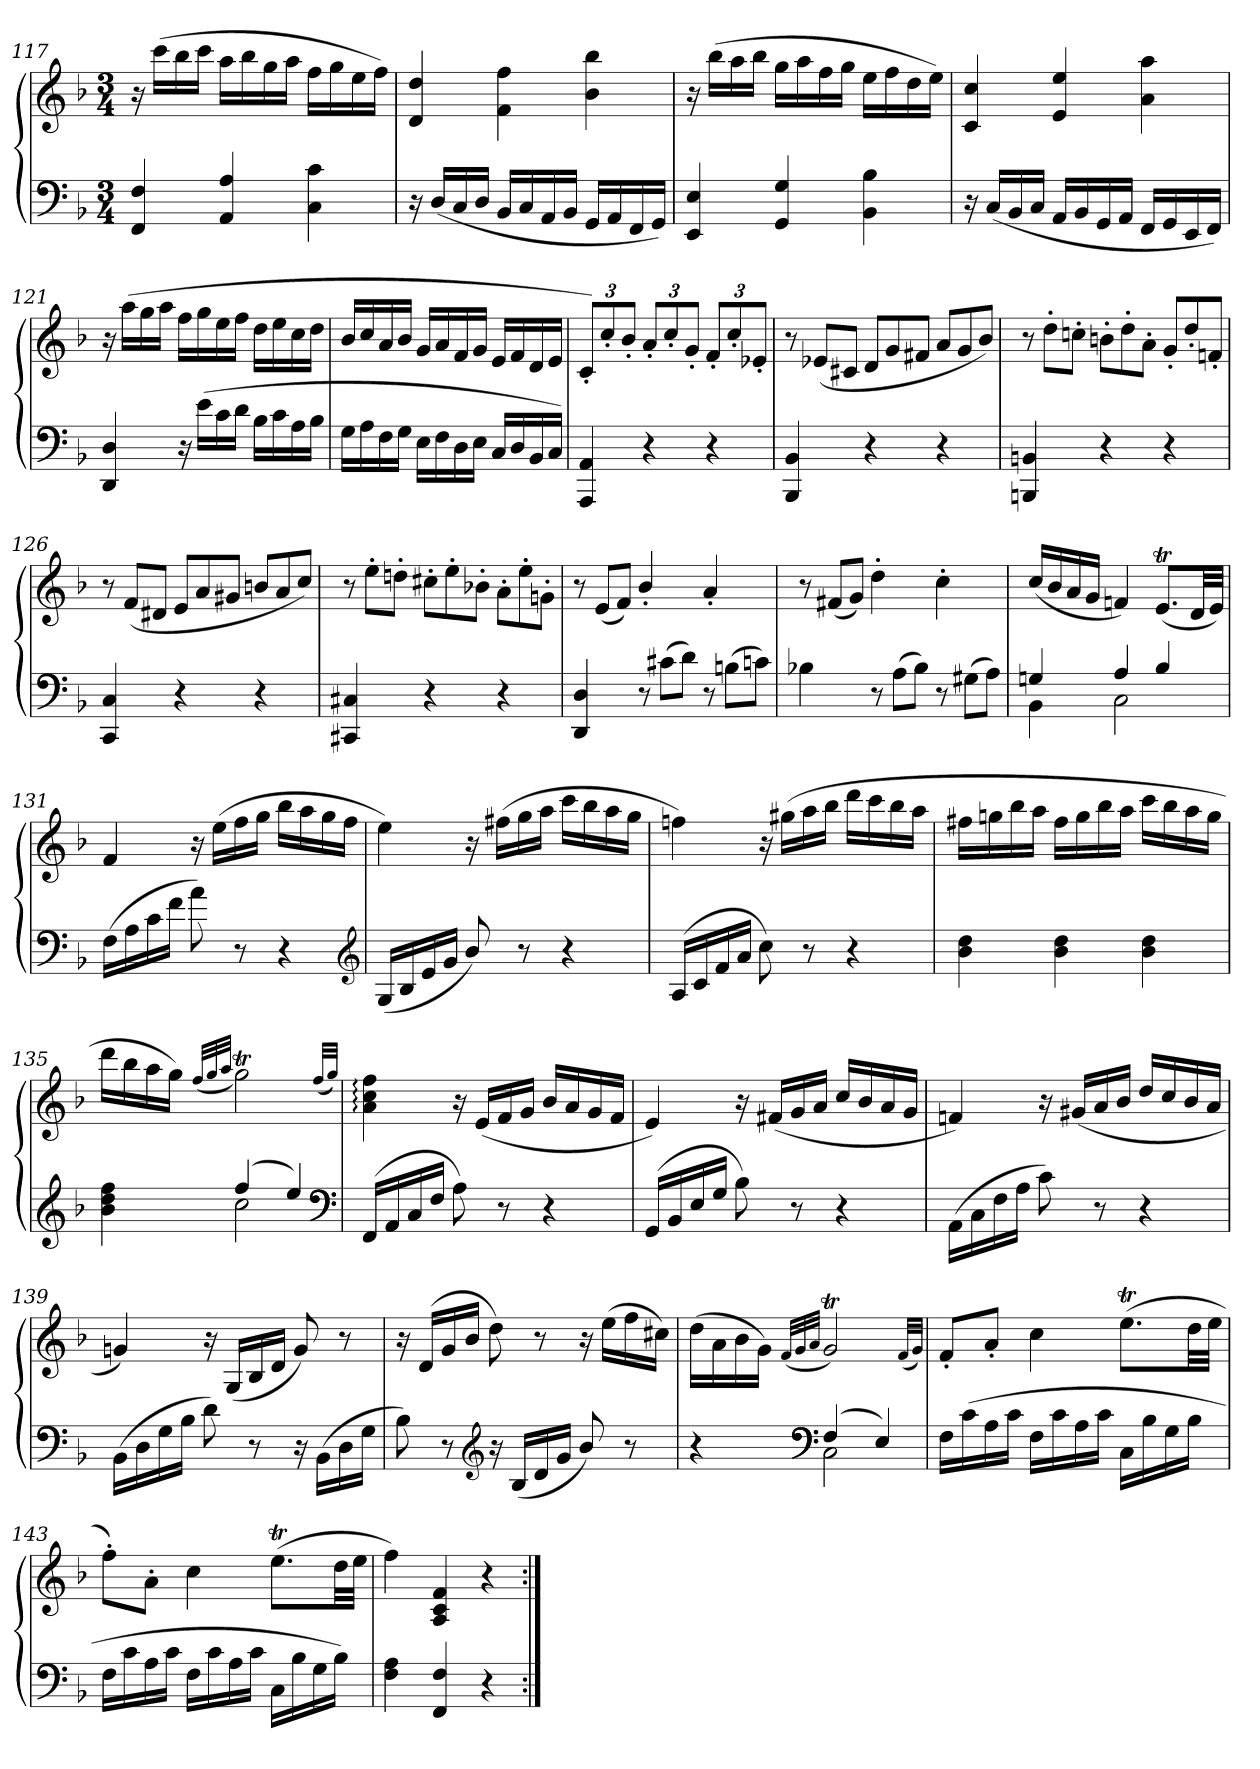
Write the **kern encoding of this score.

**kern	**kern
*part1	*part1
*staff2	*staff1
*clefF4	*clefG2
*k[b-]	*k[b-]
*F:	*F:
*M3/4	*M3/4
=117	=117
4FF/ 4F/	16r
.	(16ccc\LL
.	16bb-\
.	16ccc\JJ
4AA/ 4A/	16aa\LL
.	16bb-\
.	16gg\
.	16aa\JJ
4C\ 4c\	16ff\LL
.	16gg\
.	16ee\
.	16ff\JJ)
=118	=118
16r	4d/ 4dd/
(16D/LL	.
16C/	.
16D/JJ	.
16BB-/LL	4f\ 4ff\
16C/	.
16AA/	.
16BB-/JJ	.
16GG/LL	4b-\ 4bb-\
16AA/	.
16FF/	.
16GG/JJ)	.
=119	=119
4EE/ 4E/	16r
.	(16bb-\LL
.	16aa\
.	16bb-\JJ
4GG/ 4G/	16gg\LL
.	16aa\
.	16ff\
.	16gg\JJ
4BB-\ 4B-\	16ee\LL
.	16ff\
.	16dd\
.	16ee\JJ)
=120	=120
16r	4c/ 4cc/
(16C/LL	.
16BB-/	.
16C/JJ	.
16AA/LL	4e/ 4ee/
16BB-/	.
16GG/	.
16AA/JJ	.
16FF/LL	4a\ 4aa\
16GG/	.
16EE/	.
16FF/JJ)	.
=121	=121
4DD/ 4D/	16r
.	(16aa\LL
.	16gg\
.	16aa\JJ
16r	16ff\LL
(16e\LL	16gg\
16c\	16ee\
16d\JJ	16ff\JJ
16B-\LL	16dd\LL
16c\	16ee\
16A\	16cc\
16B-\JJ	16dd\JJ
=122	=122
16G\LL	16b-/LL
16A\	16cc/
16F\	16a/
16G\JJ	16b-/JJ
16E\LL	16g/LL
16F\	16a/
16D\	16f/
16E\JJ	16g/JJ
16C/LL	16e/LL
16D/	16f/
16BB-/	16d/
16C/JJ)	16e/JJ
=123	=123
4AAA/ 4AA/	12c'/L)
.	12cc'/
.	12b-'/J
4r	12a'/L
.	12cc'/
.	12g'/J
4r	12f'/L
.	12cc'/
.	12e-X'/J
=124	=124
*	*Xtuplet
4BBB-/ 4BB-/	12r
.	(12e-X/L
.	12c#X/J
4r	12d/L
.	12g/
.	12f#X/J
4r	12a/L
.	12g/
.	12b-/J)
=125	=125
4BBBn/ 4BBn/	12r
.	12dd'\L
.	12ccn'\J
4r	12bn'\L
.	12dd'\
.	12a'\J
4r	12g'/L
.	12dd'/
.	12fn'/J
=126	=126
4CC/ 4C/	12r
.	(12f/L
.	12d#X/J
4r	12e/L
.	12a/
.	12g#X/J
4r	12bn/L
.	12a/
.	12cc/J)
=127	=127
4CC#X/ 4C#X/	12r
.	12ee'\L
.	12ddn'\J
4r	12cc#X'\L
.	12ee'\
.	12b-X'\J
4r	12a'\L
.	12ee'\
.	12gn'\J
=128	=128
4DD/ 4D/	12r
.	(12e/L
.	12f/J)
*Xtuplet	*
12r	4b-'/
(12c#X\L	.
12d\J)	.
12r	4a'/
(12Bn\L	.
12cn\J)	.
=129	=129
4B-X\	12r
.	(12f#X/L
.	12g/J)
12r	4dd'\
(12A\L	.
12B-\J)	.
12r	4cc'\
(12G#X\L	.
12A\J)	.
=130	=130
*^	*
4Gn/	4BB-\	(16cc/LL
.	.	16b-/
.	.	16a/
.	.	16g/JJ
4A/	2C\	4fn/)
4B-/	.	(8.et/L
.	.	32d/LL
.	.	32e/JJJ)
*v	*v	*
=131	=131
(16F\LL	4f/
16A\	.
16c\	.
16f\JJ	.
8a\)	16r
.	(16ee\LL
8r	16ff\
.	16gg\JJ
4r	16bb-\LL
.	16aa\
.	16gg\
.	16ff\JJ
*clefG2	*
=132	=132
(16G/LL	4ee\)
16B-/	.
16e/	.
16g/JJ	.
8b-/)	16r
.	(16ff#X\LL
8r	16gg\
.	16aa\JJ
4r	16ccc\LL
.	16bb-\
.	16aa\
.	16gg\JJ
=133	=133
(16A/LL	4ffn\)
16c/	.
16f/	.
16a/JJ	.
8cc\)	16r
.	(16gg#X\LL
8r	16aa\
.	16bb-\JJ
4r	16ddd\LL
.	16ccc\
.	16bb-\
.	16aa\JJ
=134	=134
4b-\ 4dd\	16ff#X\LL
.	16ggn\
.	16bb-\
.	16aa\JJ
4b-\ 4dd\	16ff#\LL
.	16gg\
.	16bb-\
.	16aa\JJ
4b-\ 4dd\	16ccc\LL
.	16bb-\
.	16aa\
.	16gg\JJ
=135	=135
*^	*
4ryy	4b-\ 4dd\ 4ff\	16ddd\LL
.	.	16bb-\
.	.	16aa\
.	.	16gg\JJ)
.	.	(32qff/LLL
.	.	32qgg/
.	.	32qaa/JJJ
(4ff/	2cc\	2ggT\)
4ee/)	.	.
*v	*v	*
*clefF4	*
.	(32qff/LLL
.	32qgg/JJJ)
=136	=136
(16FF/LL	4a:\ 4cc:\ 4ff:\
16AA/	.
16C/	.
16F/JJ	.
8A\)	16r
.	(16e/LL
8r	16f/
.	16g/JJ
4r	16b-/LL
.	16a/
.	16g/
.	16f/JJ
=137	=137
(16GG/LL	4e/)
16BB-/	.
16E/	.
16G/JJ	.
8B-\)	16r
.	(16f#X/LL
8r	16g/
.	16a/JJ
4r	16cc/LL
.	16b-/
.	16a/
.	16g/JJ
=138	=138
(16AA\LL	4fn/)
16C\	.
16F\	.
16A\JJ	.
8c\)	16r
.	(16g#X/LL
8r	16a/
.	16b-/JJ
4r	16dd/LL
.	16cc/
.	16b-/
.	16a/JJ
=139	=139
(16BB-\LL	4gn/)
16D\	.
16G\	.
16B-\JJ	.
8d\)	16r
.	(16G/LL
8r	16B-/
.	16d/JJ
16r	8g/)
(16BB-\LL	.
16D\	8r
16G\JJ	.
=140	=140
8B-\)	16r
.	(16d/LL
8r	16g/
.	16b-/JJ
*clefG2	*
16r	8dd\)
(16B-/LL	.
16d/	8r
16g/JJ	.
8b-/)	16r
.	(16ee\LL
8r	16ff\
.	16cc#X\JJ)
=141	=141
*^	*
4r	4ryy	(16dd\LL
.	.	16a\
.	.	16b-\
.	.	16g\JJ)
*clefF4	*	*
.	.	(32qf/LLL
.	.	32qg/
.	.	32qa/JJJ
(4F/	2C\	2gT/)
4E/)	.	.
*v	*v	*
.	(32qf/LLL
.	32qg/JJJ)
=142	=142
16F\LL	8f'/L
(16c\	.
16A\	8a'/J
16c\JJ	.
16F\LL	4cc\
16c\	.
16A\	.
16c\JJ	.
16C\LL	(8.eet\L
16B-\	.
16G\	.
16B-\JJ	32dd\LL
.	32ee\JJJ
=143	=143
16F\LL	8ff'\L)
16c\	.
16A\	8a'\J
16c\JJ	.
16F\LL	4cc\
16c\	.
16A\	.
16c\JJ	.
16C\LL	(8.eet\L
16B-\	.
16G\	.
16B-\JJ)	32dd\LL
.	32ee\JJJ
=144	=144
4F\ 4A\	4ff\)
4FF/ 4F/	4A/ 4c/ 4f/
4r	4r
=:|!	=:|!
*-	*-
